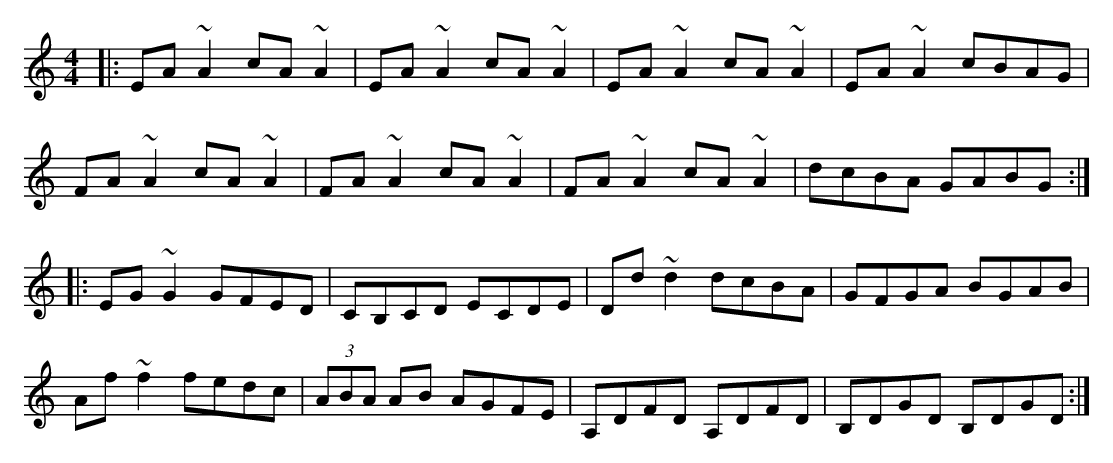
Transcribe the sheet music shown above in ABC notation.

X:1
M:4/4
K:Amin
|:EA ~A2 cA ~A2|EA ~A2 cA~A2|EA~A2 cA~A2|EA~A2 cBAG|
FA~A2 cA~A2|FA~A2 cA~A2|FA~A2 cA~A2|dcBA GABG:|
|:EG ~G2 GFED|CB,CD ECDE|Dd ~d2 dcBA|GFGA BGAB|
Af ~f2 fedc|(3ABA AB AGFE|A,DFD A,DFD|B,DGD B,DGD:|
